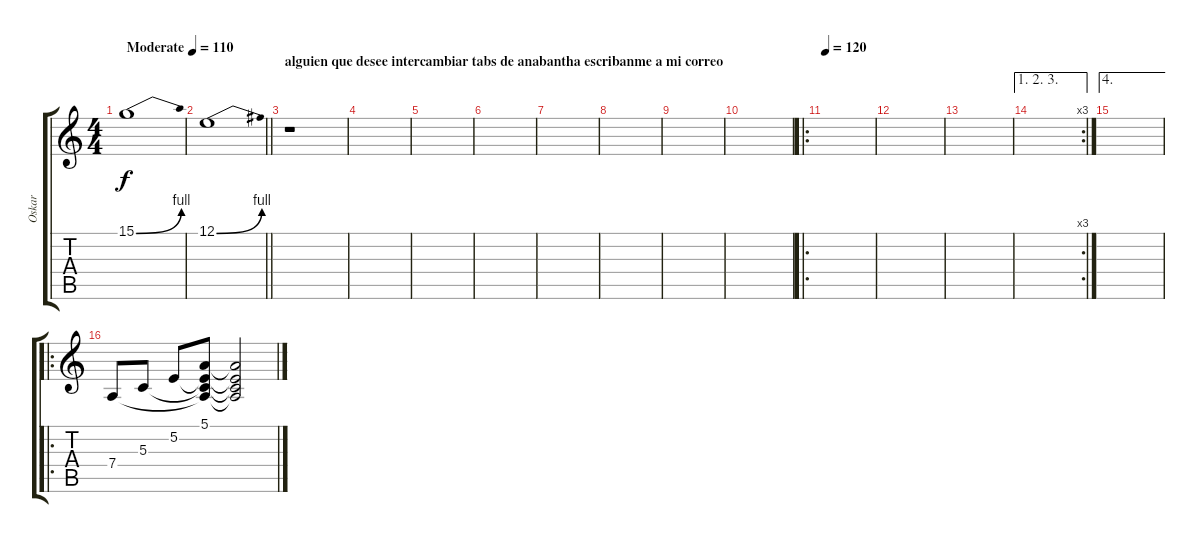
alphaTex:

\track ("Oskar" "Oskar") {instrument stringensemble1}
\staff {score tabs}
\tuning (E4 B3 G3 D3 A2 E2) {hide}
\ts (4 4)
\tempo (110 "Moderate")
\clef g2
\ks c
15.1{be (bend 0 0 60 4)}.1{dy f instrument stringensemble1} |
\barLineRight lightlight
12.1{be (bend 0 0 60 4)}.1 |
\section ("" "alguien que desee intercambiar tabs de anabantha escribanme a mi correo")
r.1 |
|
|
|
|
|
|
|
\ro
\tempo 120
|
|
|
\ae (1 2 3)
\rc 3
|
\ae 4
|
\ro
7.4.8 5.3.8 5.2.8 (5.1 5.2{t} 5.3{t} 7.4{t}).8 (5.1{t} 5.2{t} 5.3{t} 7.4{t}).2
